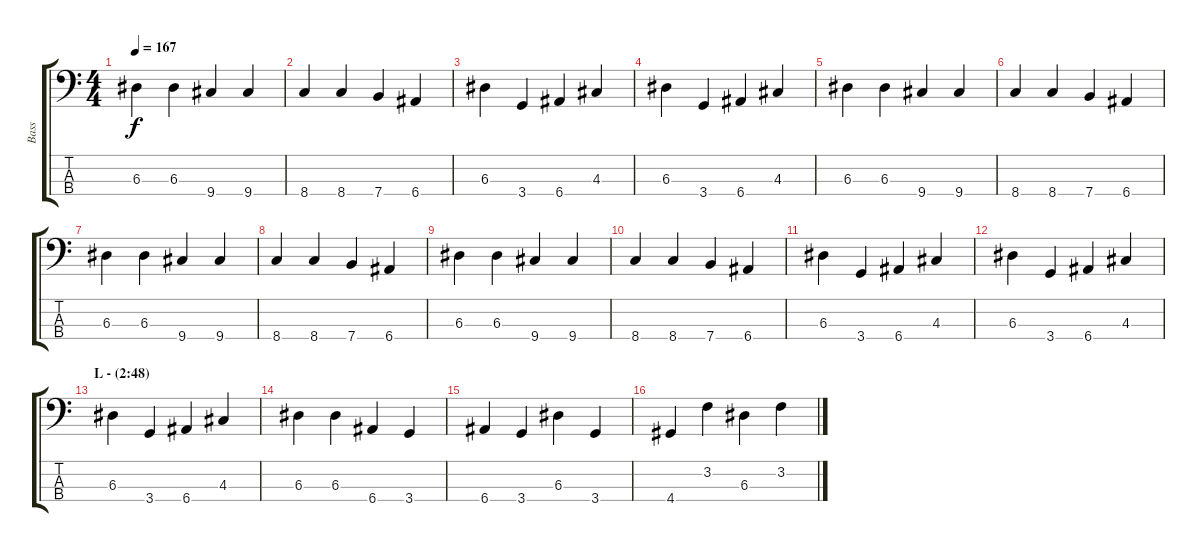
\track ("Bass" "Bass") {instrument electricbasspick}
\staff {score tabs}
\tuning (G2 D2 A1 E1) {hide}
\ts (4 4)
\tempo 167
\clef f4
\ks c
6.3.4{dy f} 6.3.4 9.4.4 9.4.4 |
8.4.4 8.4.4 7.4.4 6.4.4 |
6.3.4 3.4.4 6.4.4 4.3.4 |
6.3.4 3.4.4 6.4.4 4.3.4 |
6.3.4 6.3.4 9.4.4 9.4.4 |
8.4.4 8.4.4 7.4.4 6.4.4 |
6.3.4 6.3.4 9.4.4 9.4.4 |
8.4.4 8.4.4 7.4.4 6.4.4 |
6.3.4 6.3.4 9.4.4 9.4.4 |
8.4.4 8.4.4 7.4.4 6.4.4 |
6.3.4 3.4.4 6.4.4 4.3.4 |
6.3.4 3.4.4 6.4.4 4.3.4 |
\section ("" "L - (2:48)")
6.3.4 3.4.4 6.4.4 4.3.4 |
6.3.4 6.3.4 6.4.4 3.4.4 |
6.4.4 3.4.4 6.3.4 3.4.4 |
4.4.4 3.2.4 6.3.4 3.2.4
